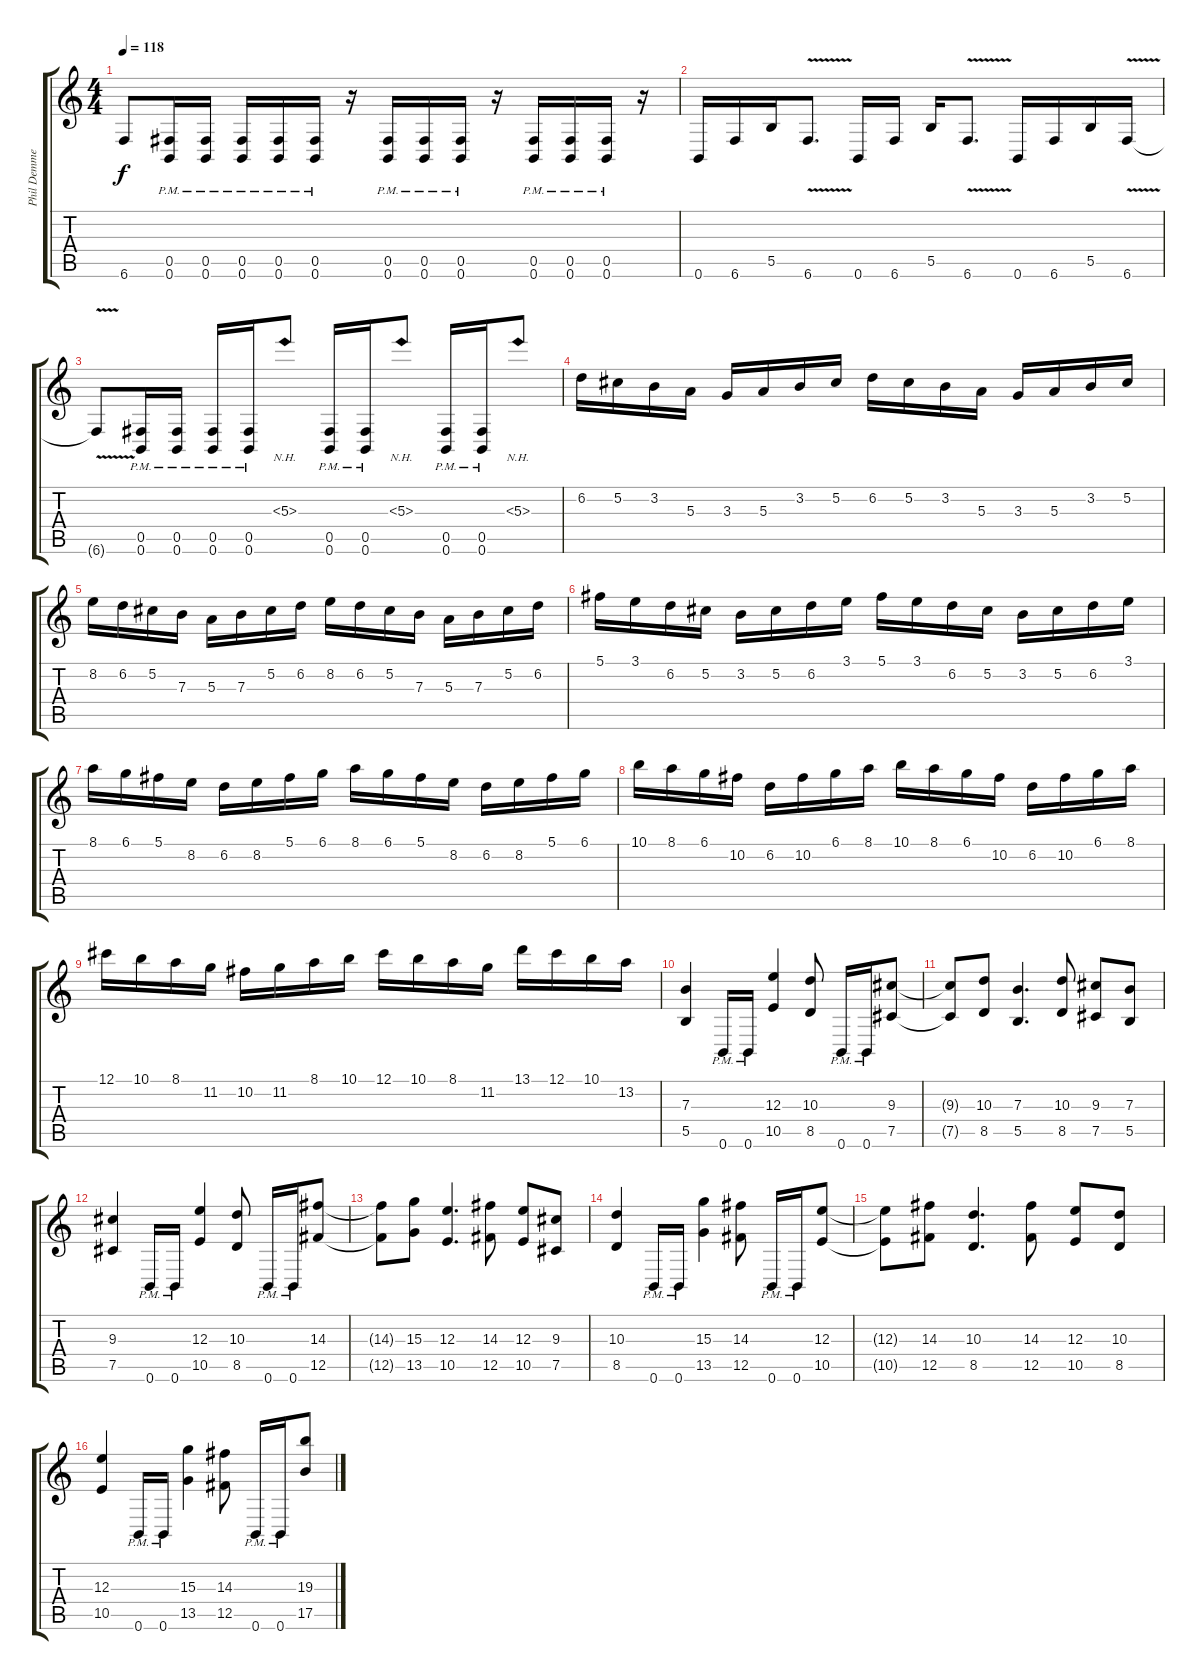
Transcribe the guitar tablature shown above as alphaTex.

\track ("Phil Demmel" "Phil Demme") {instrument electricguitarclean}
\staff {score tabs}
\tuning (Db4 Ab3 E3 B2 Gb2 B1) {hide}
\ts (4 4)
\tempo 118
\clef g2
\ks c
6.6{t}.8{dy f} (0.5{pm} 0.6{pm}).16 (0.5{pm} 0.6{pm}).16 (0.5{pm} 0.6{pm}).16 (0.5{pm} 0.6{pm}).16 (0.5{pm} 0.6{pm}).16 r.16 (0.5{pm} 0.6{pm}).16 (0.5{pm} 0.6{pm}).16 (0.5{pm} 0.6{pm}).16 r.16 (0.5{pm} 0.6{pm}).16 (0.5{pm} 0.6{pm}).16 (0.5{pm} 0.6{pm}).16 r.16 |
0.6.16 6.6.16 5.5.16 6.6{v}.8{d} 0.6.16 6.6.16 5.5.16 6.6{v}.8{d} 0.6.16 6.6.16 5.5.16 6.6{v}.16 |
6.6{t}.8 (0.5{pm} 0.6{pm}).16 (0.5{pm} 0.6{pm}).16 (0.5{pm} 0.6{pm}).16 (0.5{pm} 0.6{pm}).16 5.3{nh}.8 (0.5{pm} 0.6{pm}).16 (0.5{pm} 0.6{pm}).16 5.3{nh}.8 (0.5{pm} 0.6{pm}).16 (0.5{pm} 0.6{pm}).16 5.3{nh}.8 |
6.2.16 5.2.16 3.2.16 5.3.16 3.3.16 5.3.16 3.2.16 5.2.16 6.2.16 5.2.16 3.2.16 5.3.16 3.3.16 5.3.16 3.2.16 5.2.16 |
8.2.16 6.2.16 5.2.16 7.3.16 5.3.16 7.3.16 5.2.16 6.2.16 8.2.16 6.2.16 5.2.16 7.3.16 5.3.16 7.3.16 5.2.16 6.2.16 |
5.1.16 3.1.16 6.2.16 5.2.16 3.2.16 5.2.16 6.2.16 3.1.16 5.1.16 3.1.16 6.2.16 5.2.16 3.2.16 5.2.16 6.2.16 3.1.16 |
8.1.16 6.1.16 5.1.16 8.2.16 6.2.16 8.2.16 5.1.16 6.1.16 8.1.16 6.1.16 5.1.16 8.2.16 6.2.16 8.2.16 5.1.16 6.1.16 |
10.1.16 8.1.16 6.1.16 10.2.16 6.2.16 10.2.16 6.1.16 8.1.16 10.1.16 8.1.16 6.1.16 10.2.16 6.2.16 10.2.16 6.1.16 8.1.16 |
12.1.16 10.1.16 8.1.16 11.2.16 10.2.16 11.2.16 8.1.16 10.1.16 12.1.16 10.1.16 8.1.16 11.2.16 13.1.16 12.1.16 10.1.16 13.2.16 |
(7.3 5.5).4 0.6{pm}.16 0.6{pm}.16 (12.3 10.5).4 (10.3 8.5).8 0.6{pm}.16 0.6{pm}.16 (9.3 7.5).8 |
(9.3{t} 7.5{t}).8 (10.3 8.5).8 (7.3 5.5).4{d} (10.3 8.5).8 (9.3 7.5).8 (7.3 5.5).8 |
(9.3 7.5).4 0.6{pm}.16 0.6{pm}.16 (12.3 10.5).4 (10.3 8.5).8 0.6{pm}.16 0.6{pm}.16 (14.3 12.5).8 |
(14.3{t} 12.5{t}).8 (15.3 13.5).8 (12.3 10.5).4{d} (14.3 12.5).8 (12.3 10.5).8 (9.3 7.5).8 |
(10.3 8.5).4 0.6{pm}.16 0.6{pm}.16 (15.3 13.5).4 (14.3 12.5).8 0.6{pm}.16 0.6{pm}.16 (12.3 10.5).8 |
(12.3{t} 10.5{t}).8 (14.3 12.5).8 (10.3 8.5).4{d} (14.3 12.5).8 (12.3 10.5).8 (10.3 8.5).8 |
(12.3 10.5).4 0.6{pm}.16 0.6{pm}.16 (15.3 13.5).4 (14.3 12.5).8 0.6{pm}.16 0.6{pm}.16 (19.3 17.5).8
